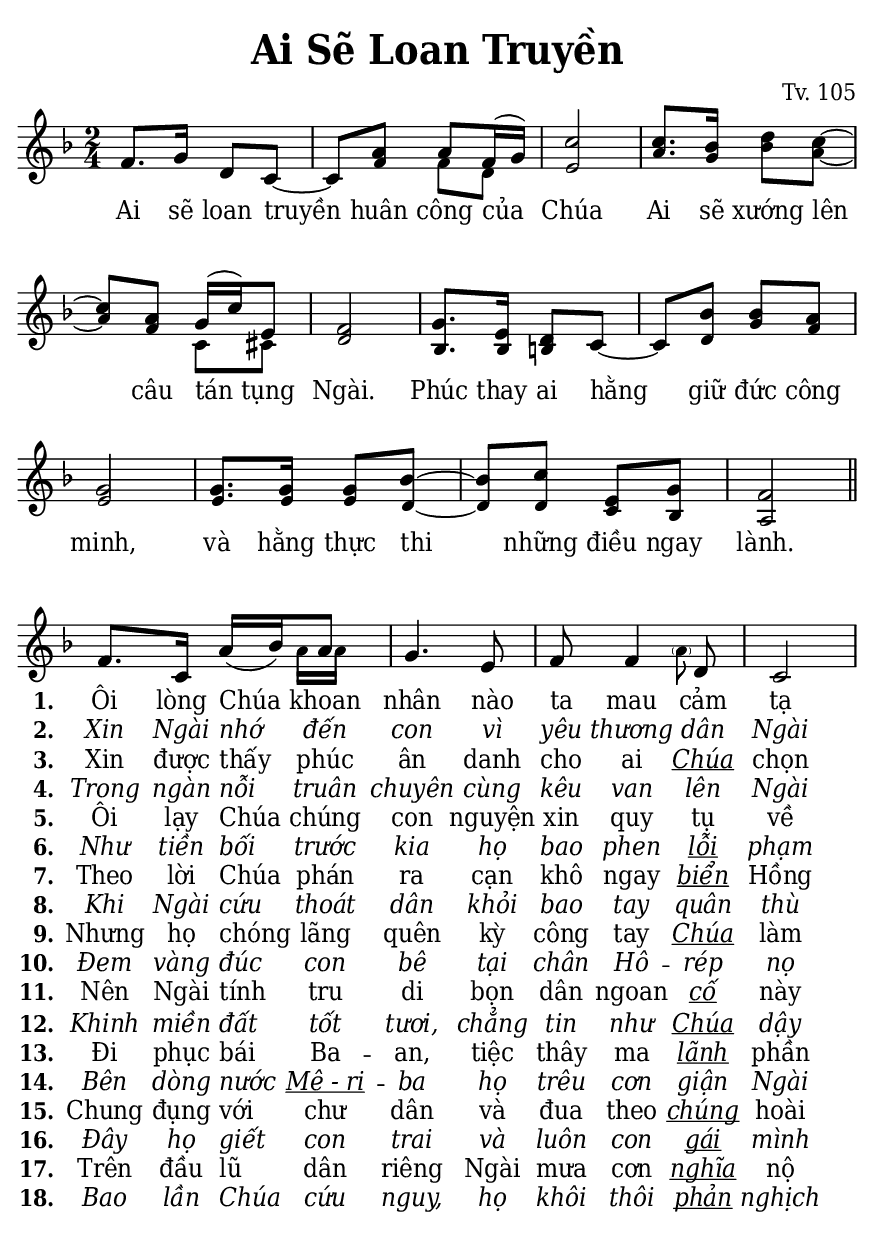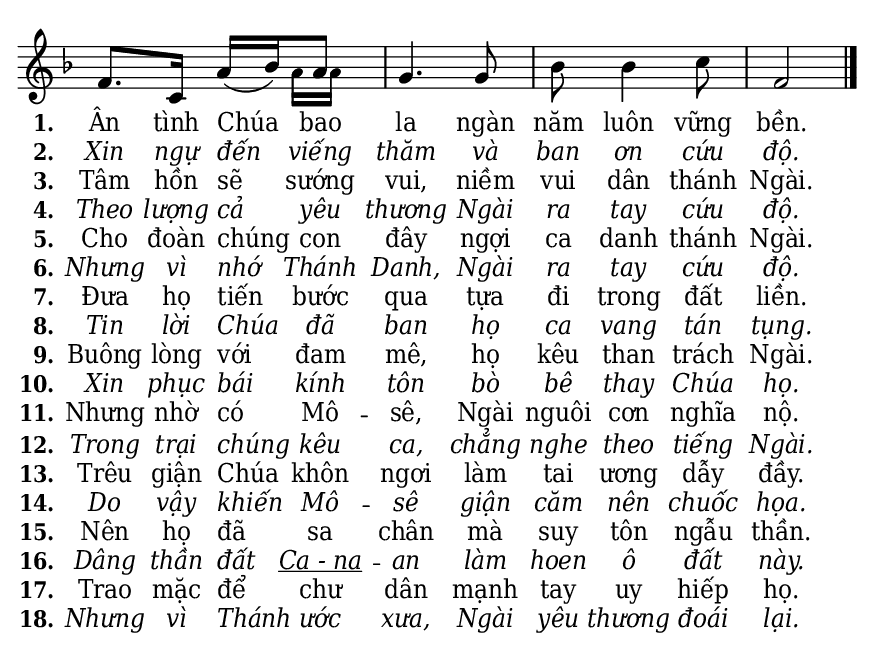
% Cài đặt chung\
\version "2.22.1"
\include "english.ly"

\header {
  title = \markup { \fontsize #1 "Ai Sẽ Loan Truyền" }
  composer = "Tv. 105"
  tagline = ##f
}

% Nhạc phiên khúc
nhacPhienKhucSop = \relative c' {
  \autoPageBreaksOff
  f8. g16 d8 c ~ |
  c a' a f16 (g) |
  c2 |
  c8. bf16 d8 c ~ |
  c a g16 (c) e,8 |
  f2 |
  g8. e16 d8 c ~ |
  c bf' bf a |
  g2 |
  g8. g16 g8 bf ~ |
  bf c e, g |
  f2 \bar "||" \break
  
  f8. c16 a' (bf)
  <<
    {
      \voiceOne
      a8
    }
    \new Voice = "splitpart" {
      \voiceTwo
      \tiny
      \once \override NoteColumn.force-hshift = #-2
      a16
      \once \override NoteColumn.force-hshift = #-2
      a
    }
  >>
  \oneVoice
  g4. e8 |
  f f4
  <<
    {
      \voiceOne
      d8
    }
    \new Voice = "splitpart" {
      \voiceTwo
      \tiny
      \once \override NoteColumn.force-hshift = #-1.5
      \parenthesize
      a'
    }
  >>
  \oneVoice
  c,2 |
  
  \pageBreak
  
  f8. c16 a' (bf)
  <<
    {
      \voiceOne
      a8
    }
    \new Voice = "splitpart" {
      \voiceTwo
      \tiny
      \once \override NoteColumn.force-hshift = #-2
      a16
      \once \override NoteColumn.force-hshift = #-2
      a
    }
  >>
  \oneVoice
  g4. g8 |
  bf bf4 c8 |
  f,2 \bar "|."
}

nhacPhienKhucAlto = \relative c' {
  f8. g16 d8 c ~ |
  c f f [d] |
  e2 |
  a8. g16 bf8 a ~ |
  a f c [cs] |
  d2 |
  bf8. bf16 b!8 c ~ |
  c d g f |
  e2 |
  e8. e16 e8 d ~ |
  d d c bf |
  a2
}

% Lời phiên khúc
loiPhienKhucSop = \lyrics {
  %\set stanza = "ĐK:"
  Ai sẽ loan truyền huân công của Chúa
  Ai sẽ xướng lên câu tán tụng Ngài.
  Phúc thay ai hằng giữ đức công minh,
  và hằng thực thi những điều ngay lành.
  <<
    {
      \set stanza = "1."
      Ôi lòng Chúa khoan nhân
      nào ta mau cảm tạ
      Ân tình Chúa bao la
      ngàn năm luôn vững bền.
    }
    \new Lyrics {
	    \set associatedVoice = "beSop"
	    \set stanza = "2."
      \override Lyrics.LyricText.font-shape = #'italic
	    Xin Ngài nhớ đến con
	    vì yêu thương dân Ngài
	    Xin ngự đến viếng thăm
	    và ban ơn cứu độ.
    }
    \new Lyrics {
	    \set associatedVoice = "beSop"
	    \set stanza = "3."
	    Xin được thấy phúc ân
	    danh cho ai
	    \markup { \underline \italic "Chúa" }
	    chọn
	    Tâm hồn sẽ sướng vui,
	    niềm vui dân thánh Ngài.
    }
    \new Lyrics {
	    \set associatedVoice = "beSop"
      \set stanza = "4."
      \override Lyrics.LyricText.font-shape = #'italic
      Trong ngàn nỗi truân chuyên
      cùng kêu van lên Ngài
      Theo lượng cả yêu thương
      Ngài ra tay cứu độ.
    }
    \new Lyrics {
	    \set associatedVoice = "beSop"
	    \set stanza = "5."
	    Ôi lạy Chúa chúng con
	    nguyện xin quy tụ về
	    Cho đoàn chúng con đây
	    ngợi ca danh thánh Ngài.
    }
    \new Lyrics {
	    \set associatedVoice = "beSop"
	    \set stanza = "6."
      \override Lyrics.LyricText.font-shape = #'italic
	    Như tiền bối trước kia
	    họ bao phen \markup { \italic \underline "lỗi" } phạm
	    Nhưng vì nhớ Thánh Danh,
	    Ngài ra tay cứu độ.
    }
    \new Lyrics {
	    \set associatedVoice = "beSop"
      \set stanza = "7."
      Theo lời Chúa phán ra
      cạn khô ngay \markup { \italic \underline "biển" } Hồng
      Đưa họ tiến bước qua
      tựa đi trong đất liền.
    }
    \new Lyrics {
	    \set associatedVoice = "beSop"
	    \set stanza = "8."
      \override Lyrics.LyricText.font-shape = #'italic
	    Khi Ngài cứu thoát dân
	    khỏi bao tay quân thù
	    Tin lời Chúa đã ban
	    họ ca vang tán tụng.
    }
    \new Lyrics {
	    \set associatedVoice = "beSop"
	    \set stanza = "9."
	    Nhưng họ chóng lãng quên
	    kỳ công tay \markup { \italic \underline "Chúa" } làm
	    Buông lòng với đam mê,
	    họ kêu than trách Ngài.
    }
    \new Lyrics {
	    \set associatedVoice = "beSop"
      \set stanza = "10."
      \override Lyrics.LyricText.font-shape = #'italic
      Đem vàng đúc con bê
      tại chân Hô -- rép nọ
      Xin phục bái kính tôn
      bò bê thay Chúa họ.
    }
    \new Lyrics {
	    \set associatedVoice = "beSop"
	    \set stanza = "11."
	    Nên Ngài tính tru di
	    bọn dân ngoan \markup { \italic \underline "cố" } này
	    Nhưng nhờ có Mô -- sê,
	    Ngài nguôi cơn nghĩa nộ.
    }
    \new Lyrics {
	    \set associatedVoice = "beSop"
	    \set stanza = "12."
      \override Lyrics.LyricText.font-shape = #'italic
	    Khinh miền đất tốt tươi,
	    chẳng tin như \markup { \italic \underline "Chúa" } dậy
	    Trong trại chúng kêu ca,
	    chẳng nghe theo tiếng Ngài.
    }
    \new Lyrics {
	    \set associatedVoice = "beSop"
      \set stanza = "13."
      Đi phục bái Ba -- an,
      tiệc thây ma \markup { \italic \underline "lãnh" } phần
      Trêu giận Chúa khôn ngơi
      làm tai ương dẫy đầy.
    }
    \new Lyrics {
	    \set associatedVoice = "beSop"
	    \set stanza = "14."
      \override Lyrics.LyricText.font-shape = #'italic
	    Bên dòng nước
	    \markup { \italic \underline "Mê - ri" } -- ba
	    họ trêu cơn giận Ngài
	    Do vậy khiến Mô -- sê
	    giận căm nên chuốc họa.
    }
    \new Lyrics {
	    \set associatedVoice = "beSop"
	    \set stanza = "15."
	    Chung đụng với chư dân
	    và đua theo \markup { \italic \underline "chúng" } hoài
	    Nên họ đã sa chân
	    mà suy tôn ngẫu thần.
    }
    \new Lyrics {
	    \set associatedVoice = "beSop"
      \set stanza = "16."
      \override Lyrics.LyricText.font-shape = #'italic
      Đây họ giết con trai
      và luôn con \markup { \italic \underline "gái" } mình
      Dâng thần đất
      \markup { \italic \underline "Ca - na" } -- an
      làm hoen ô đất này.
    }
    \new Lyrics {
	    \set associatedVoice = "beSop"
	    \set stanza = "17."
	    Trên đầu lũ dân riêng
	    Ngài mưa cơn \markup { \italic \underline "nghĩa" } nộ
	    Trao mặc để chư dân
	    mạnh tay uy hiếp họ.
    }
    \new Lyrics {
	    \set associatedVoice = "beSop"
	    \set stanza = "18."
      \override Lyrics.LyricText.font-shape = #'italic
	    Bao lần Chúa cứu nguy,
	    họ khôi thôi \markup { \italic \underline "phản" } nghịch
	    Nhưng vì Thánh ước xưa,
	    Ngài yêu thương đoái lại.
    }
  >>
}

% Dàn trang
\paper {
  #(set-paper-size "a5")
  top-margin = 3\mm
  bottom-margin = 3\mm
  left-margin = 3\mm
  right-margin = 3\mm
  indent = #0
  #(define fonts
	 (make-pango-font-tree "Deja Vu Serif Condensed"
	 		       "Deja Vu Serif Condensed"
			       "Deja Vu Serif Condensed"
			       (/ 20 20)))
  print-page-number = ##f
}

TongNhip = {
  \key f \major \time 2/4
  \set Timing.beamExceptions = #'()
  \set Timing.baseMoment = #(ly:make-moment 1/4)
}

% mã nguồn cho những chức năng chưa hỗ trợ trong phiên bản lilypond hiện tại
% cung cấp bởi cộng đồng lilypond khi gửi email đến lilypond-user@gnu.org
% Đổi kích thước nốt cho bè phụ
notBePhu =
#(define-music-function (font-size music) (number? ly:music?)
   (for-some-music
     (lambda (m)
       (if (music-is-of-type? m 'rhythmic-event)
           (begin
             (set! (ly:music-property m 'tweaks)
                   (cons `(font-size . ,font-size)
                         (ly:music-property m 'tweaks)))
             #t)
           #f))
     music)
   music)

% in số phiên khúc trên mỗi dòng
#(define (add-grob-definition grob-name grob-entry)
    (set! all-grob-descriptions
          (cons ((@@ (lily) completize-grob-entry)
                 (cons grob-name grob-entry))
                all-grob-descriptions)))

#(add-grob-definition
   'StanzaNumberSpanner
   `((direction . ,LEFT)
     (font-series . bold)
     (padding . 1)
     (side-axis . ,X)
     (stencil . ,ly:text-interface::print)
     (X-offset . ,ly:side-position-interface::x-aligned-side)
     (Y-extent . ,grob::always-Y-extent-from-stencil)
     (meta . ((class . Spanner)
              (interfaces . (font-interface
                             side-position-interface
                             stanza-number-interface
                             text-interface))))))

\layout {
   \context {
     \Global
     \grobdescriptions #all-grob-descriptions
   }
   \context {
     \Score
     \remove Stanza_number_align_engraver
     \consists
       #(lambda (context)
          (let ((texts '())
                (syllables '()))
            (make-engraver
             (acknowledgers
              ((stanza-number-interface engraver grob source-engraver)
                 (set! texts (cons grob texts)))
              ((lyric-syllable-interface engraver grob source-engraver)
                 (set! syllables (cons grob syllables))))
             ((stop-translation-timestep engraver)
                (for-each
                 (lambda (text)
                   (for-each
                    (lambda (syllable)
                      (ly:pointer-group-interface::add-grob text
'side-support-elements syllable))
                    syllables))
                 texts)
                (set! syllables '())))))
   }
   \context {
     \Lyrics
     \remove Stanza_number_engraver
     \consists
       #(lambda (context)
          (let ((text #f)
                (last-stanza #f))
            (make-engraver
             ((process-music engraver)
                (let ((stanza (ly:context-property context 'stanza #f)))
                  (if (and stanza (not (equal? stanza last-stanza)))
                      (let ((column (ly:context-property context
'currentCommandColumn)))
                        (set! last-stanza stanza)
                        (if text
                            (ly:spanner-set-bound! text RIGHT column))

                        (set! text (ly:engraver-make-grob engraver
'StanzaNumberSpanner '()))
                        (ly:grob-set-property! text 'text stanza)
                        (ly:spanner-set-bound! text LEFT column)))))
             ((finalize engraver)
                (if text
                    (let ((column (ly:context-property context
'currentCommandColumn)))
                      (ly:spanner-set-bound! text RIGHT column)))))))
     \override StanzaNumberSpanner.horizon-padding = 10000
   }
}
% kết thúc mã nguồn

\score {
  \new ChoirStaff <<
    \new Staff \with {
        \consists "Merge_rests_engraver"
        printPartCombineTexts = ##f
      }
      <<
      \new Voice \TongNhip \partCombine 
        \nhacPhienKhucSop
        \notBePhu -1 { \nhacPhienKhucAlto }
      \new NullVoice = beSop \nhacPhienKhucSop
      \new Lyrics \lyricsto beSop \loiPhienKhucSop
      >>
  >>
  \layout {
    \override Lyrics.LyricSpace.minimum-distance = #0.8
    \override Score.BarNumber.break-visibility = ##(#f #f #f)
    \override Score.SpacingSpanner.uniform-stretching = ##t
  } 
}
